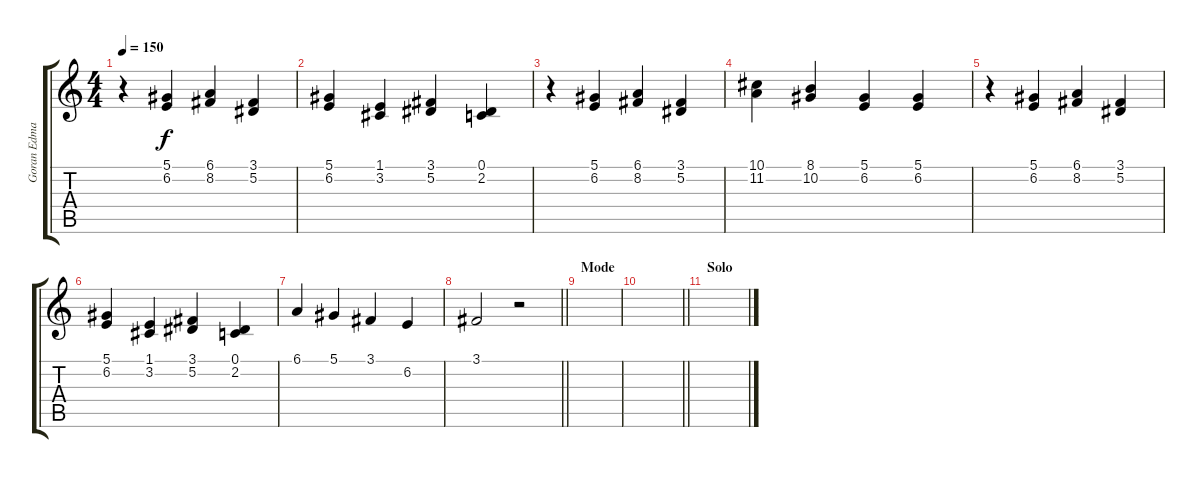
\track ("Goran Edman" "Goran Edma") {instrument lead2sawtooth}
\staff {score tabs}
\tuning (Eb4 Bb3 Gb3 Db3 Ab2 Eb2) {hide}
\ts (4 4)
\tempo 150
\clef g2
\ks c
r.4{dy f} (5.1 6.2).4 (6.1 8.2).4 (3.1 5.2).4 |
(5.1 6.2).4 (1.1 3.2).4 (3.1 5.2).4 (0.1 2.2).4 |
r.4 (5.1 6.2).4 (6.1 8.2).4 (3.1 5.2).4 |
(10.1 11.2).4 (8.1 10.2).4 (5.1 6.2).4 (5.1 6.2).4 |
r.4 (5.1 6.2).4 (6.1 8.2).4 (3.1 5.2).4 |
(5.1 6.2).4 (1.1 3.2).4 (3.1 5.2).4 (0.1 2.2).4 |
6.1.4 5.1.4 3.1.4 6.2.4 |
\barLineRight lightlight
3.1.2 r.2 |
\section ("" "Mode")
|
\barLineRight lightlight
|
\section ("" "Solo")
